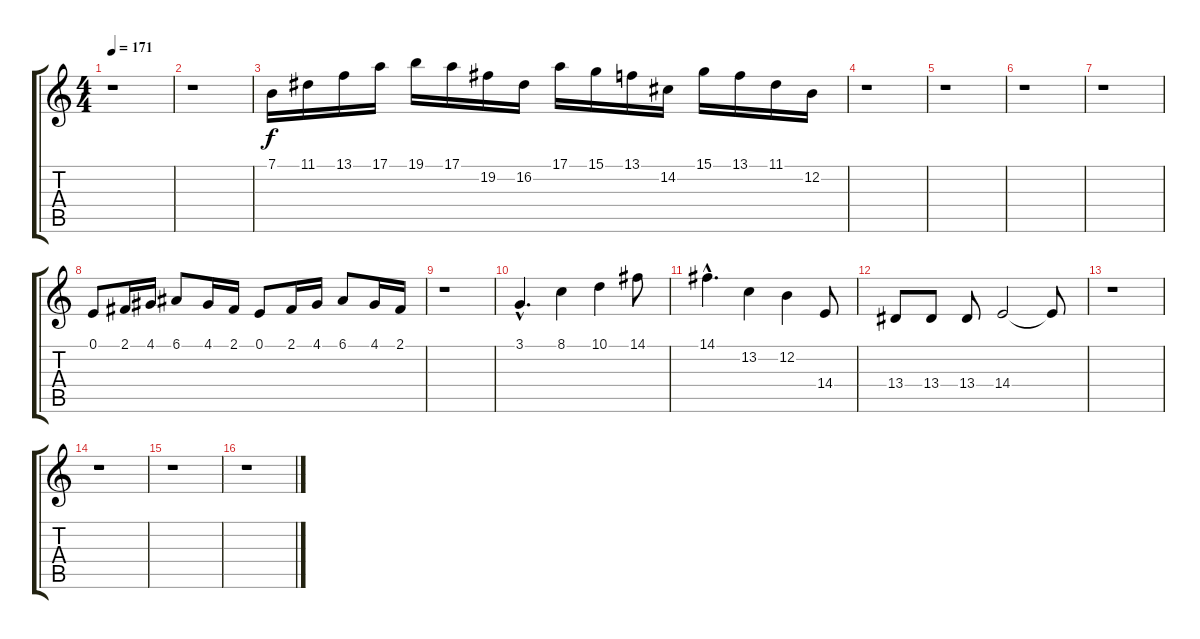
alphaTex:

\track "" {instrument flute}
\staff {score tabs}
\tuning (E4 B3 G3 D3 A2 E2) {hide}
\ts (4 4)
\tempo 171
\clef g2
\ks c
r.1{dy f} |
r.1 |
7.1.16 11.1.16 13.1.16 17.1.16 19.1.16 17.1.16 19.2.16 16.2.16 17.1.16 15.1.16 13.1.16 14.2.16 15.1.16 13.1.16 11.1.16 12.2.16 |
r.1 |
r.1 |
r.1 |
r.1 |
0.1.8 2.1.16 4.1.16 6.1.8 4.1.16 2.1.16 0.1.8 2.1.16 4.1.16 6.1.8 4.1.16 2.1.16 |
r.1 |
3.1{hac}.4{d} 8.1.4 10.1.4 14.1.8 |
14.1{hac}.4{d} 13.2.4 12.2.4 14.4.8 |
13.4.8 13.4.8 13.4.8 14.4.2 14.4{t}.8 |
r.1 |
r.1 |
r.1 |
r.1
